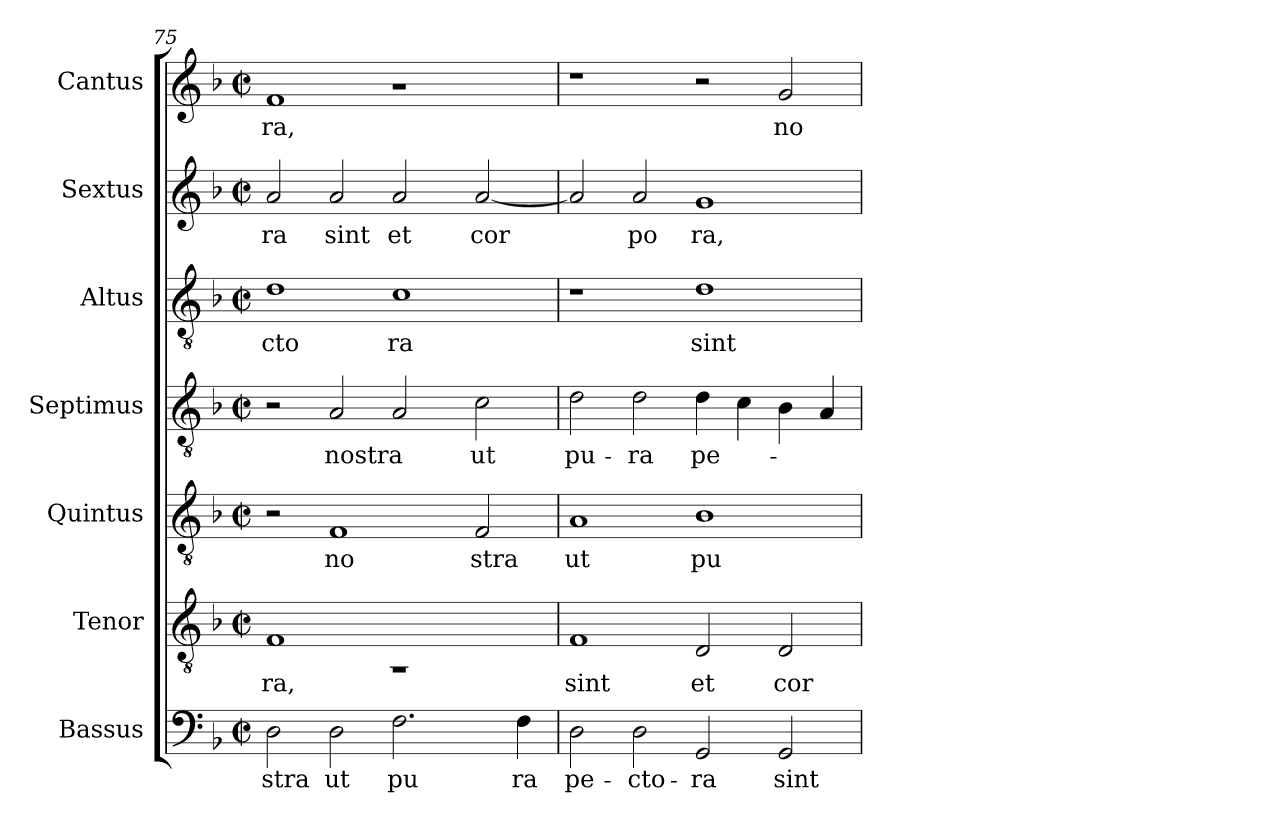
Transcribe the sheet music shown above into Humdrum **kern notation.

**kern	**text	**kern	**text	**kern	**text	**kern	**text	**kern	**text	**kern	**text	**kern	**text
*part7	*part7	*part6	*part6	*part5	*part5	*part4	*part4	*part3	*part3	*part2	*part2	*part1	*part1
*staff7	*staff7	*staff6	*staff6	*staff5	*staff5	*staff4	*staff4	*staff3	*staff3	*staff2	*staff2	*staff1	*staff1
*I"Bassus	*	*I"Tenor	*	*I"Quintus	*	*I"Septimus	*	*I"Altus	*	*I"Sextus	*	*I"Cantus	*
*clefF4	*	*clefGv2	*	*clefGv2	*	*clefGv2	*	*clefGv2	*	*clefG2	*	*clefG2	*
*k[b-]	*	*k[b-]	*	*k[b-]	*	*k[b-]	*	*k[b-]	*	*k[b-]	*	*k[b-]	*
*F:	*	*F:	*	*F:	*	*F:	*	*F:	*	*F:	*	*F:	*
*M2/2	*	*M2/2	*	*M2/2	*	*M2/2	*	*M2/2	*	*M2/2	*	*M2/2	*
*met(c|)	*	*met(c|)	*	*met(c|)	*	*met(c|)	*	*met(c|)	*	*met(c|)	*	*met(c|)	*
=75	=75	=75	=75	=75	=75	=75	=75	=75	=75	=75	=75	=75	=75
!	!LO:LY:b:cj	!	!LO:LY:b:cj	!	!	!	!	!	!LO:LY:b:cj	!	!LO:LY:b:cj	!	!LO:LY:b:cj
2D\	stra	1F	-ra,	2r	.	2r	.	1d	cto	2a/	ra	1f	ra,
!	!LO:LY:b:cj	!	!	!	!LO:LY:b:cj	!	!LO:LY:b	!	!	!	!LO:LY:b:cj	!	!
2D\	ut	.	.	1F	no	2A/	nostra	.	.	2a/	sint	.	.
!	!LO:LY:b:cj	!LO:N:vis=1	!	!	!	!	!	!	!LO:LY:b:cj	!	!LO:LY:b:cj	!LO:N:vis=1	!
2.F\	pu	4rAA	.	.	.	2A/	.	1c	ra	2a/	et	4ra	.
.	.	2.ryy	.	.	.	.	.	.	.	.	.	2.ryy	.
!	!	!	!	!	!LO:LY:b:cj	!	!LO:LY:b:cj	!	!	!	!LO:LY:b	!	!
.	.	.	.	2F/	stra	2c\	ut	.	.	[>2a/	cor	.	.
!	!LO:LY:b:cj	!	!	!	!	!	!	!	!	!	!	!	!
4F\	ra	.	.	.	.	.	.	.	.	.	.	.	.
!!LO:LB:g=z
=76	=76	=76	=76	=76	=76	=76	=76	=76	=76	=76	=76	=76	=76
!	!LO:LY:b:cj	!	!LO:LY:b:cj	!	!LO:LY:b:cj	!	!LO:LY:b:cj	!	!	!	!	!	!
2D\	pe-	1F	sint	1A	ut	2d\	pu-	1r	.	2a/]	.	1r	.
!	!LO:LY:b:cj	!	!	!	!	!	!LO:LY:b:cj	!	!	!	!LO:LY:b:cj	!	!
2D\	-cto-	.	.	.	.	2d\	-ra	.	.	2a/	po	.	.
!	!LO:LY:b:cj	!	!LO:LY:b:cj	!	!LO:LY:b:cj	!	!LO:LY:b:cj	!	!LO:LY:b:cj	!	!LO:LY:b:cj	!	!
2GG/	-ra	2D/	et	1B-	pu	4d\	pe-	1d	sint	1g	ra,	2r	.
.	.	.	.	.	.	4c\	.	.	.	.	.	.	.
!	!LO:LY:b	!	!LO:LY:b	!	!	!	!	!	!	!	!	!	!LO:LY:b:cj
2GG/	sint	2D/	cor-	.	.	4B-\	.	.	.	.	.	2g/	no
.	.	.	.	.	.	4A/	.	.	.	.	.	.	.
=	=	=	=	=	=	=	=	=	=	=	=	=	=
*-	*-	*-	*-	*-	*-	*-	*-	*-	*-	*-	*-	*-	*-
